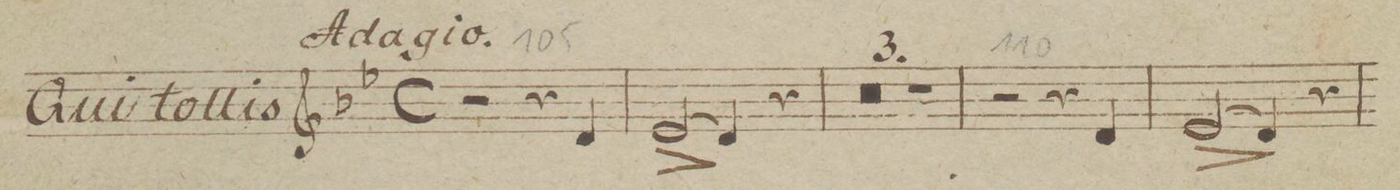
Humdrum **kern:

**kern	**dynam
*I"Oboe Secondo.	*
*clefG2	*
*k[b-e-]	*
*met(c)	*
*M4/4	*
2r	.
4r	.
4d/	.
=106	=106
(2e-^</	.
4d/)	.
4r	.
=107	=107
0r	.
=108	=108
=109	=109
1r	.
=110	=110
2r	.
4r	.
4d/	.
=111	=111
(2e-^</	.
4d/)	.
4r	.
=112	=112
*-	*-
